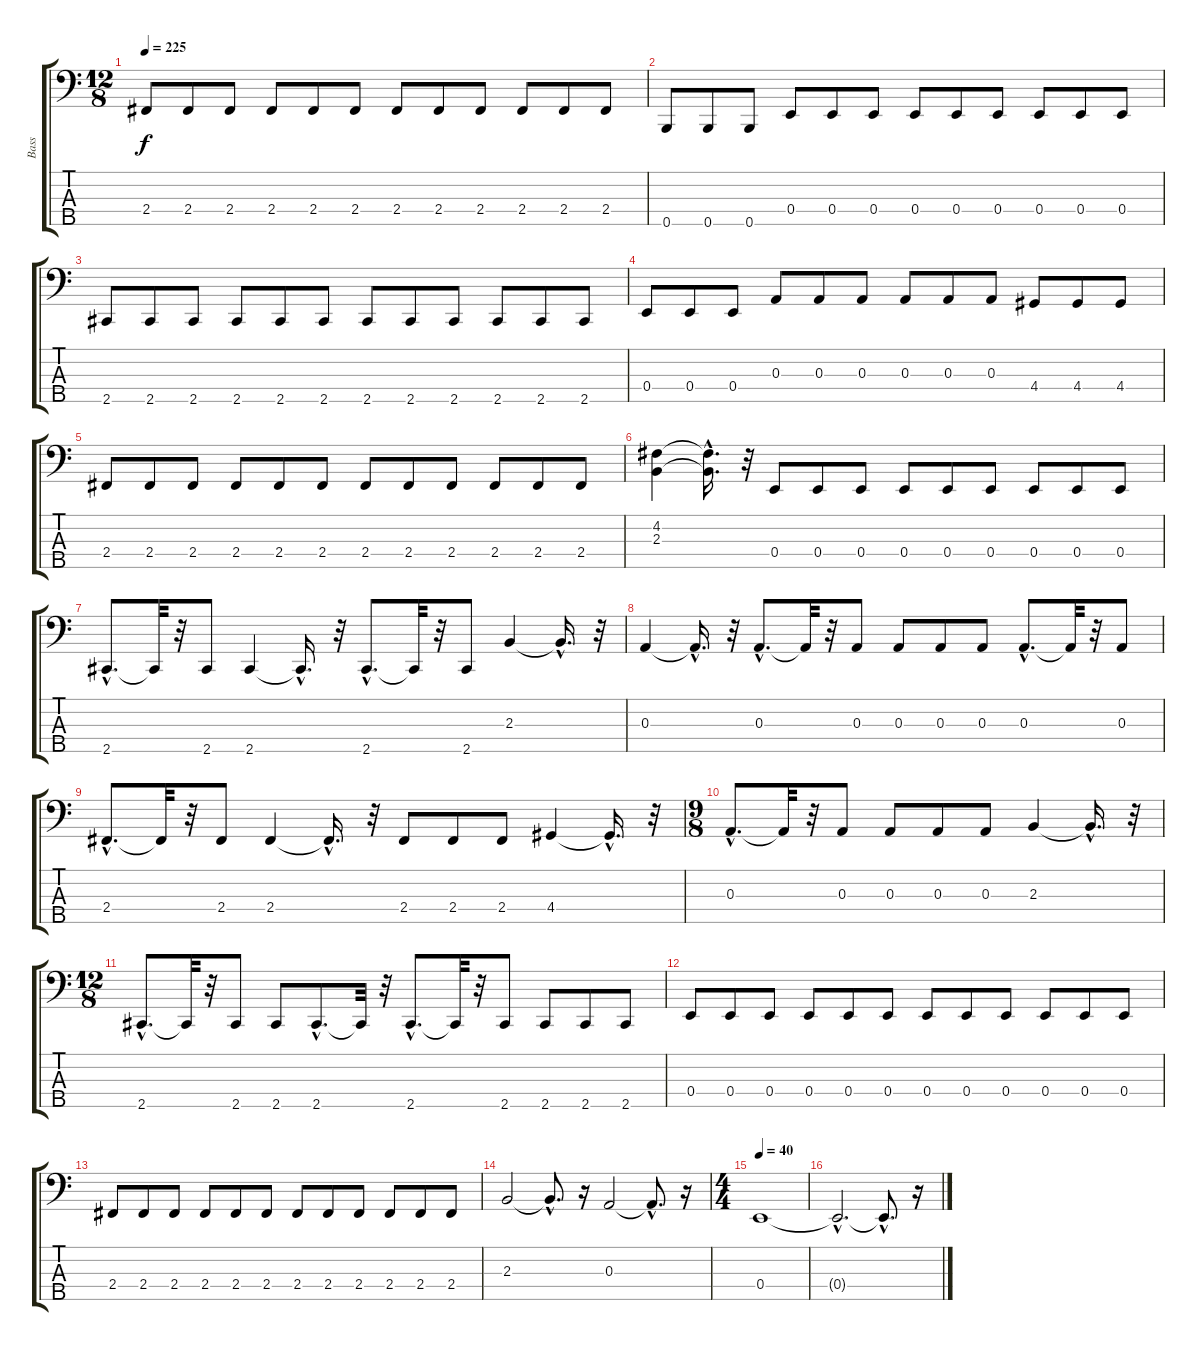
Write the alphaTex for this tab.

\track ("Bass" "Bass") {instrument electricbassfinger}
\staff {score tabs}
\tuning (G2 D2 A1 E1 B0) {hide}
\ts (12 8)
\tempo 225
\clef f4
\ks c
2.4.8{dy f} 2.4.8 2.4.8 2.4.8 2.4.8 2.4.8 2.4.8 2.4.8 2.4.8 2.4.8 2.4.8 2.4.8 |
0.5.8 0.5.8 0.5.8 0.4.8 0.4.8 0.4.8 0.4.8 0.4.8 0.4.8 0.4.8 0.4.8 0.4.8 |
2.5.8 2.5.8 2.5.8 2.5.8 2.5.8 2.5.8 2.5.8 2.5.8 2.5.8 2.5.8 2.5.8 2.5.8 |
0.4.8 0.4.8 0.4.8 0.3.8 0.3.8 0.3.8 0.3.8 0.3.8 0.3.8 4.4.8 4.4.8 4.4.8 |
2.4.8 2.4.8 2.4.8 2.4.8 2.4.8 2.4.8 2.4.8 2.4.8 2.4.8 2.4.8 2.4.8 2.4.8 |
(4.2 2.3).4 (4.2{hac t} 2.3{hac t}).16{d} r.32 0.4.8 0.4.8 0.4.8 0.4.8 0.4.8 0.4.8 0.4.8 0.4.8 0.4.8 |
2.5{hac}.8{d} 2.5{t}.32 r.32 2.5.8 2.5.4 2.5{hac t}.16{d} r.32 2.5{hac}.8{d} 2.5{t}.32 r.32 2.5.8 2.3.4 2.3{hac t}.16{d} r.32 |
0.3.4 0.3{hac t}.16{d} r.32 0.3{hac}.8{d} 0.3{t}.32 r.32 0.3.8 0.3.8 0.3.8 0.3.8 0.3{hac}.8{d} 0.3{t}.32 r.32 0.3.8 |
2.4{hac}.8{d} 2.4{t}.32 r.32 2.4.8 2.4.4 2.4{hac t}.16{d} r.32 2.4.8 2.4.8 2.4.8 4.4.4 4.4{hac t}.16{d} r.32 |
\ts (9 8)
0.3{hac}.8{d} 0.3{t}.32 r.32 0.3.8 0.3.8 0.3.8 0.3.8 2.3.4 2.3{hac t}.16{d} r.32 |
\ts (12 8)
2.5{hac}.8{d} 2.5{t}.32 r.32 2.5.8 2.5.8 2.5{hac}.8{d} 2.5{t}.32 r.32 2.5{hac}.8{d} 2.5{t}.32 r.32 2.5.8 2.5.8 2.5.8 2.5.8 |
0.4.8 0.4.8 0.4.8 0.4.8 0.4.8 0.4.8 0.4.8 0.4.8 0.4.8 0.4.8 0.4.8 0.4.8 |
2.4.8 2.4.8 2.4.8 2.4.8 2.4.8 2.4.8 2.4.8 2.4.8 2.4.8 2.4.8 2.4.8 2.4.8 |
2.3.2 2.3{hac t}.8{d} r.16 0.3.2 0.3{hac t}.8{d} r.16 |
\ts (4 4)
\tempo 40
0.4.1 |
0.4{hac t}.2{d} 0.4{hac t}.8{d} r.16
